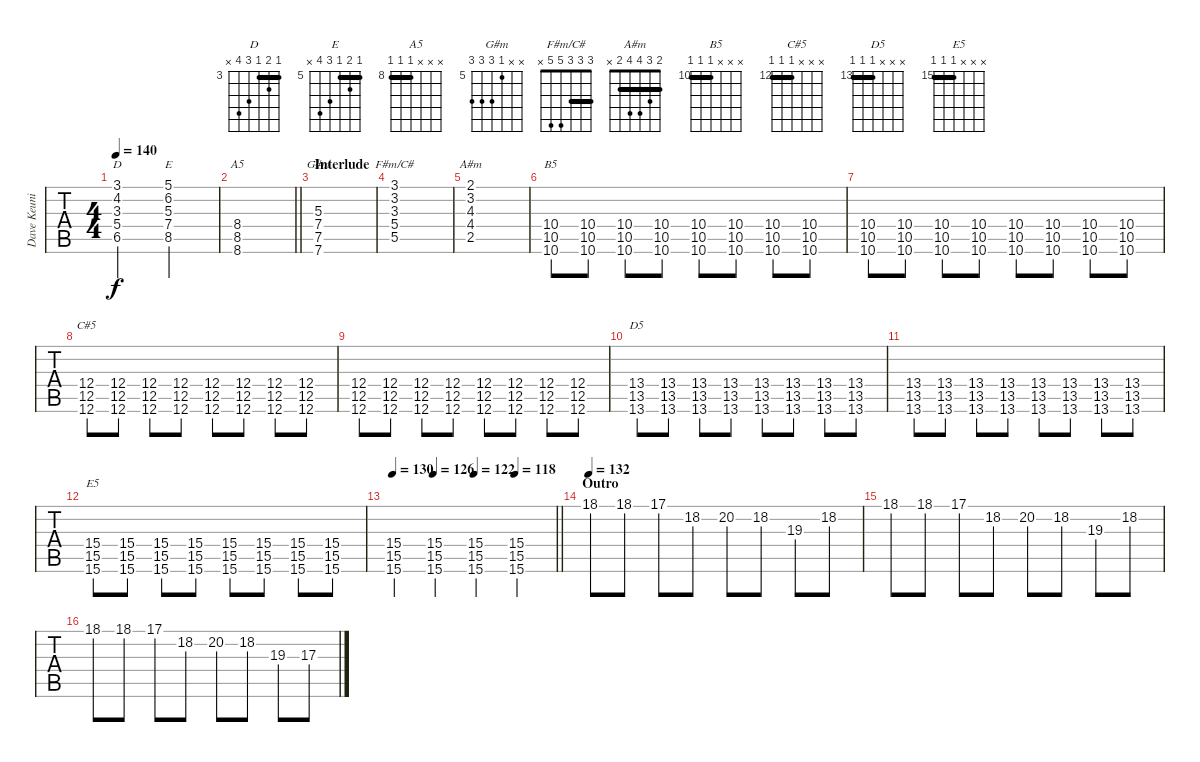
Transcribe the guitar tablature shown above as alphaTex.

\track ("Dave Keuning's lead guitar" "Dave Keuni") {instrument overdrivenguitar}
\staff {tabs}
\tuning (Eb4 Bb3 Gb3 Db3 Ab2 Db2) {hide}
\chord ("D" 3 4 3 5 6 x) {firstfret 3 barre 3}
\chord ("E" 5 6 5 7 8 x) {firstfret 5 barre 5}
\chord ("A5" x x x 8 8 8) {firstfret 8 barre 8}
\chord ("G#m" x x 5 7 7 7) {firstfret 5}
\chord ("F#m/C#" 3 3 3 5 5 x) {barre 3}
\chord ("A#m" 2 3 4 4 2 x) {barre 2}
\chord ("B5" x x x 10 10 10) {firstfret 10 barre 10}
\chord ("C#5" x x x 12 12 12) {firstfret 12 barre 12}
\chord ("D5" x x x 13 13 13) {firstfret 13 barre 13}
\chord ("E5" x x x 15 15 15) {firstfret 15 barre 15}
\ts (4 4)
\tempo 140
\clef g2
\ks c
(3.1 4.2 3.3 5.4 6.5).2{ch "D" dy f} (5.1 6.2 5.3 7.4 8.5).2{ch "E"} |
\barLineRight lightlight
(8.4 8.5 8.6).1{ch "A5"} |
\section ("" "Interlude")
(5.3 7.4 7.5 7.6).1{ch "G#m"} |
(3.1 3.2 3.3 5.4 5.5).1{ch "F#m/C#"} |
(2.1 3.2 4.3 4.4 2.5).1{ch "A#m"} |
(10.4 10.5 10.6).8{ch "B5"} (10.4 10.5 10.6).8 (10.4 10.5 10.6).8 (10.4 10.5 10.6).8 (10.4 10.5 10.6).8 (10.4 10.5 10.6).8 (10.4 10.5 10.6).8 (10.4 10.5 10.6).8 |
(10.4 10.5 10.6).8 (10.4 10.5 10.6).8 (10.4 10.5 10.6).8 (10.4 10.5 10.6).8 (10.4 10.5 10.6).8 (10.4 10.5 10.6).8 (10.4 10.5 10.6).8 (10.4 10.5 10.6).8 |
(12.4 12.5 12.6).8{ch "C#5"} (12.4 12.5 12.6).8 (12.4 12.5 12.6).8 (12.4 12.5 12.6).8 (12.4 12.5 12.6).8 (12.4 12.5 12.6).8 (12.4 12.5 12.6).8 (12.4 12.5 12.6).8 |
(12.4 12.5 12.6).8 (12.4 12.5 12.6).8 (12.4 12.5 12.6).8 (12.4 12.5 12.6).8 (12.4 12.5 12.6).8 (12.4 12.5 12.6).8 (12.4 12.5 12.6).8 (12.4 12.5 12.6).8 |
(13.4 13.5 13.6).8{ch "D5"} (13.4 13.5 13.6).8 (13.4 13.5 13.6).8 (13.4 13.5 13.6).8 (13.4 13.5 13.6).8 (13.4 13.5 13.6).8 (13.4 13.5 13.6).8 (13.4 13.5 13.6).8 |
(13.4 13.5 13.6).8 (13.4 13.5 13.6).8 (13.4 13.5 13.6).8 (13.4 13.5 13.6).8 (13.4 13.5 13.6).8 (13.4 13.5 13.6).8 (13.4 13.5 13.6).8 (13.4 13.5 13.6).8 |
(15.4 15.5 15.6).8{ch "E5"} (15.4 15.5 15.6).8 (15.4 15.5 15.6).8 (15.4 15.5 15.6).8 (15.4 15.5 15.6).8 (15.4 15.5 15.6).8 (15.4 15.5 15.6).8 (15.4 15.5 15.6).8 |
\tempo 130
\tempo (126 0.25)
\tempo (122 0.5)
\tempo (118 0.75)
\barLineRight lightlight
(15.4 15.5 15.6).4 (15.4 15.5 15.6).4 (15.4 15.5 15.6).4 (15.4 15.5 15.6).4 |
\section ("" "Outro")
\tempo 132
18.1.8 18.1.8 17.1.8 18.2.8 20.2.8 18.2.8 19.3.8 18.2.8 |
18.1.8 18.1.8 17.1.8 18.2.8 20.2.8 18.2.8 19.3.8 18.2.8 |
18.1.8 18.1.8 17.1.8 18.2.8 20.2.8 18.2.8 19.3.8 17.3.8
